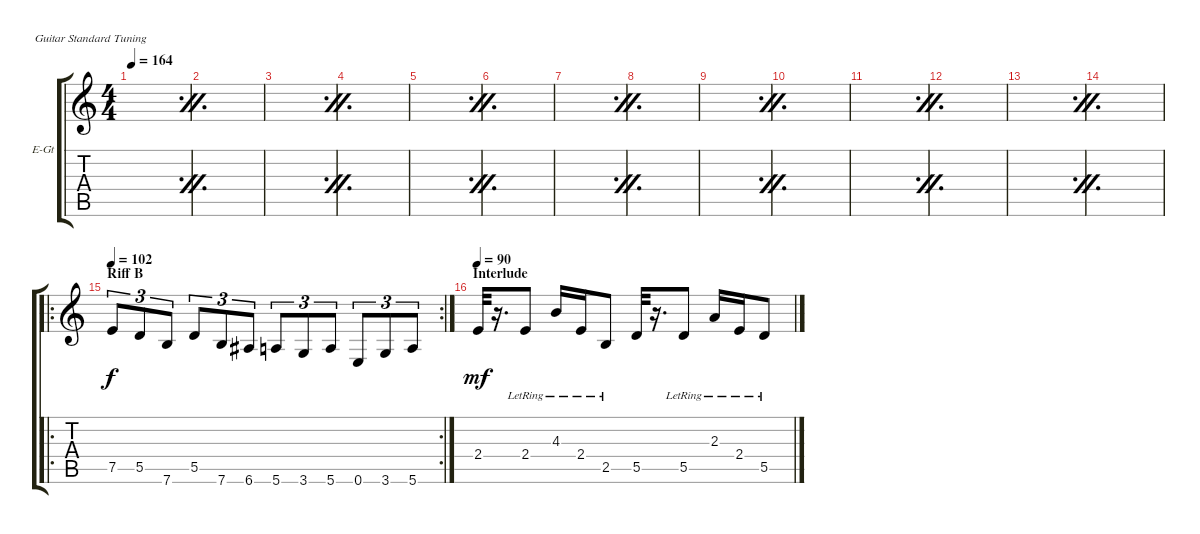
\bracketExtendMode groupsimilarinstruments
\firstSystemTrackNameOrientation horizontal
\otherSystemsTrackNameOrientation horizontal
\track ("Gtr II Lead" "E-Gt") {instrument overdrivenguitar}
\staff {score tabs}
\tuning (E4 B3 G3 D3 A2 E2)
\ts (4 4)
\tempo 164
\clef g2
\simile firstofdouble
\ks c
|
\simile secondofdouble
|
\simile firstofdouble
|
\simile secondofdouble
|
\simile firstofdouble
|
\simile secondofdouble
|
\simile firstofdouble
|
\simile secondofdouble
|
\simile firstofdouble
|
\simile secondofdouble
|
\simile firstofdouble
|
\simile secondofdouble
|
\simile firstofdouble
|
\simile secondofdouble
|
\ro
\rc 2
\section ("" "Riff B")
\tempo 102
7.5.8{tu (3 2)} 5.5.8{tu (3 2)} 7.6.8{tu (3 2)} 5.5.8{tu (3 2)} 7.6.8{tu (3 2)} 6.6.8{tu (3 2)} 5.6.8{tu (3 2)} 3.6.8{tu (3 2)} 5.6.8{tu (3 2)} 0.6.8{tu (3 2)} 3.6.8{tu (3 2)} 5.6.8{tu (3 2)} |
\section ("" "Interlude")
\tempo 90
2.4.32{dy mf} r.16{d} 2.4{lr}.8 4.3{lr}.16 2.4{lr}.16 2.5{lr}.8 5.5.32 r.16{d} 5.5{lr}.8 2.3{lr}.16 2.4{lr}.16 5.5{lr}.8
